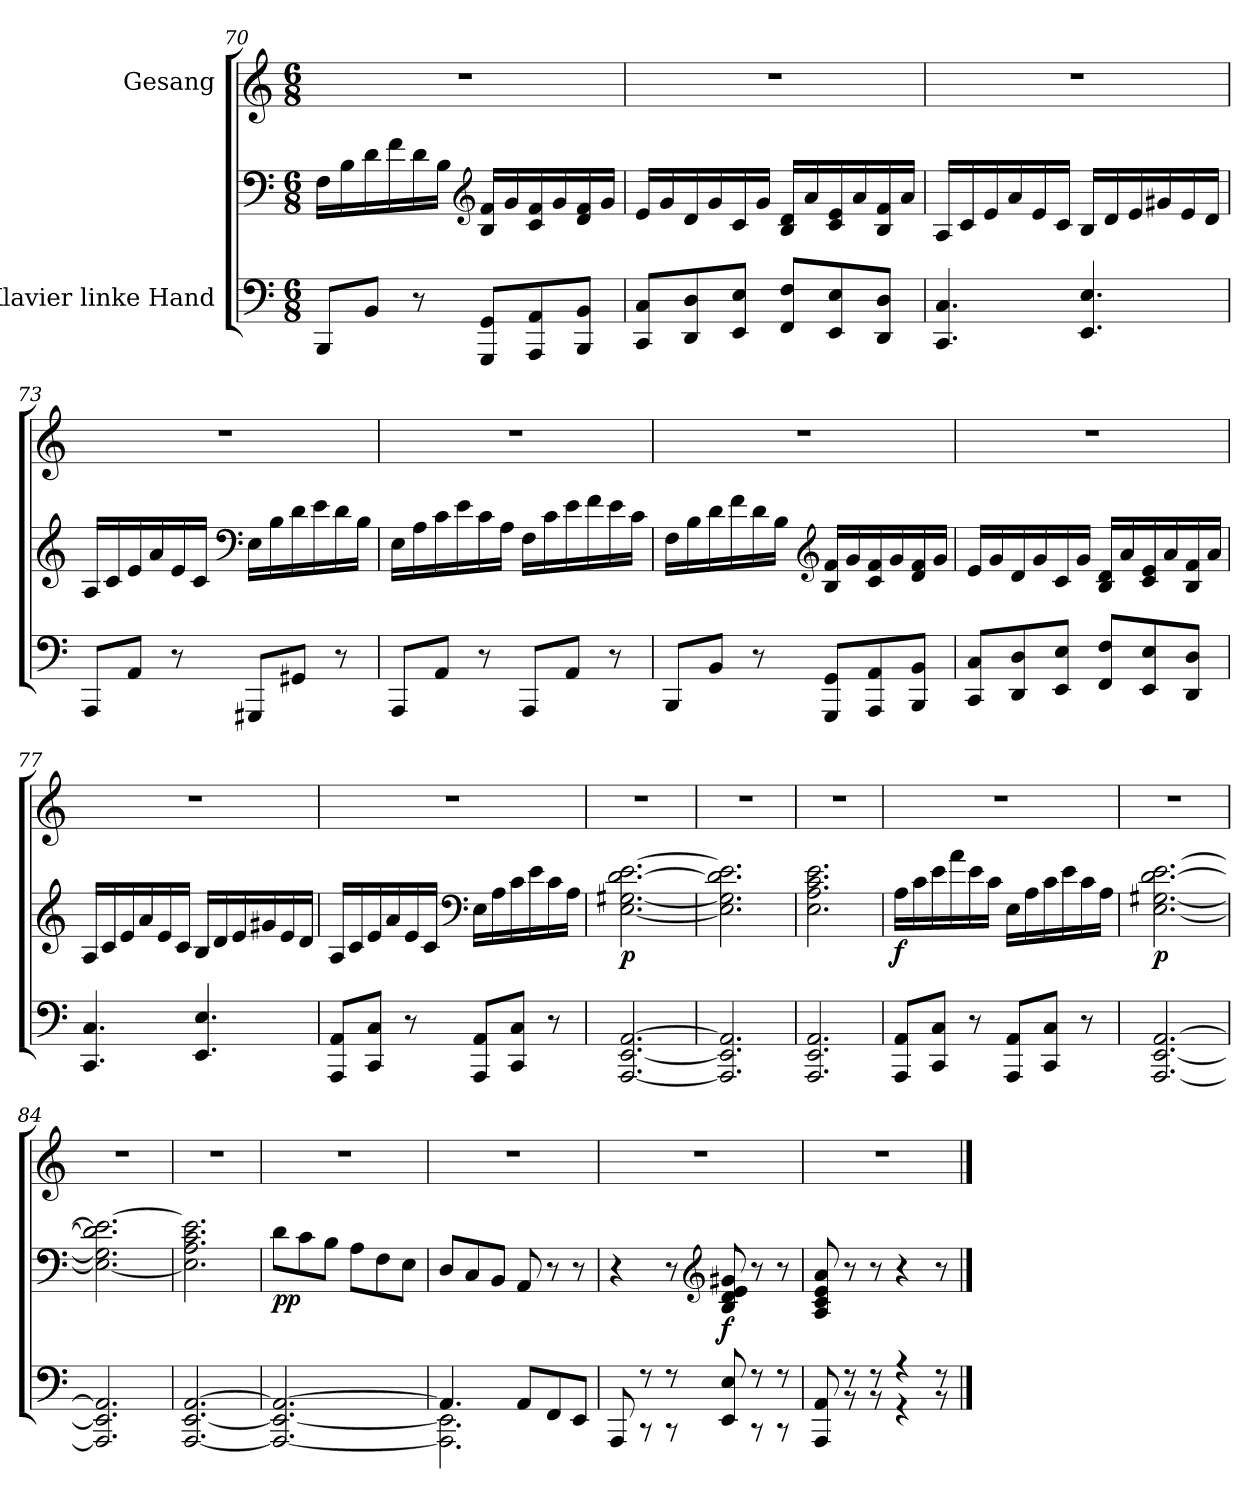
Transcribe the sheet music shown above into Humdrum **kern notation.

**kern	**kern	**dynam	**kern
*part2	*part2	*part2	*part1
*staff3	*staff2	*staff2/3	*staff1
*I"Klavier linke Hand	*	*	*I"Gesang
!!LO:LB:g=z
*clefF4	*clefF4	*	*clefG2
*k[]	*k[]	*	*k[]
*M6/8	*M6/8	*	*M6/8
=70	=70	=70	=70
8BBB/L	16F\LL	.	2.r
.	16B\	.	.
8BB/J	16d\	.	.
.	16f\	.	.
8r	16d\	.	.
.	16B\JJ	.	.
*	*clefG2	*	*
8GGG/ 8GG/L	16B/ 16f/LL	.	.
.	16g/	.	.
8AAA/ 8AA/	16c/ 16f/	.	.
.	16g/	.	.
8BBB/ 8BB/J	16d/ 16f/	.	.
.	16g/JJ	.	.
!!LO:PB:g=z
=71	=71	=71	=71
8CC/ 8C/L	16e/LL	.	2.r
.	16g/	.	.
8DD/ 8D/	16d/	.	.
.	16g/	.	.
8EE/ 8E/J	16c/	.	.
.	16g/JJ	.	.
8FF/ 8F/L	16B/ 16d/LL	.	.
.	16a/	.	.
8EE/ 8E/	16c/ 16e/	.	.
.	16a/	.	.
8DD/ 8D/J	16B/ 16f/	.	.
.	16a/JJ	.	.
=72	=72	=72	=72
4.CC/ 4.C/	16A/LL	.	2.r
.	16c/	.	.
.	16e/	.	.
.	16a/	.	.
.	16e/	.	.
.	16c/JJ	.	.
4.EE/ 4.E/	16B/LL	.	.
.	16d/	.	.
.	16e/	.	.
.	16g#X/	.	.
.	16e/	.	.
.	16d/JJ	.	.
!!LO:LB:g=z
=73	=73	=73	=73
8AAA/L	16A/LL	.	2.r
.	16c/	.	.
8AA/J	16e/	.	.
.	16a/	.	.
8r	16e/	.	.
.	16c/JJ	.	.
*	*clefF4	*	*
8GGG#X/L	16E\LL	.	.
.	16B\	.	.
8GG#X/J	16d\	.	.
.	16e\	.	.
8r	16d\	.	.
.	16B\JJ	.	.
=74	=74	=74	=74
8AAA/L	16E\LL	.	2.r
.	16A\	.	.
8AA/J	16c\	.	.
.	16e\	.	.
8r	16c\	.	.
.	16A\JJ	.	.
8AAA/L	16F\LL	.	.
.	16c\	.	.
8AA/J	16e\	.	.
.	16f\	.	.
8r	16e\	.	.
.	16c\JJ	.	.
!!LO:LB:g=z
=75	=75	=75	=75
8BBB/L	16F\LL	.	2.r
.	16B\	.	.
8BB/J	16d\	.	.
.	16f\	.	.
8r	16d\	.	.
.	16B\JJ	.	.
*	*clefG2	*	*
8GGG/ 8GG/L	16B/ 16f/LL	.	.
.	16g/	.	.
8AAA/ 8AA/	16c/ 16f/	.	.
.	16g/	.	.
8BBB/ 8BB/J	16d/ 16f/	.	.
.	16g/JJ	.	.
=76	=76	=76	=76
8CC/ 8C/L	16e/LL	.	2.r
.	16g/	.	.
8DD/ 8D/	16d/	.	.
.	16g/	.	.
8EE/ 8E/J	16c/	.	.
.	16g/JJ	.	.
8FF/ 8F/L	16B/ 16d/LL	.	.
.	16a/	.	.
8EE/ 8E/	16c/ 16e/	.	.
.	16a/	.	.
8DD/ 8D/J	16B/ 16f/	.	.
.	16a/JJ	.	.
!!LO:LB:g=z
=77	=77	=77	=77
4.CC/ 4.C/	16A/LL	.	2.r
.	16c/	.	.
.	16e/	.	.
.	16a/	.	.
.	16e/	.	.
.	16c/JJ	.	.
4.EE/ 4.E/	16B/LL	.	.
.	16d/	.	.
.	16e/	.	.
.	16g#X/	.	.
.	16e/	.	.
.	16d/JJ	.	.
!!LO:LB:g=z
=78	=78	=78	=78
8AAA/ 8AA/L	16A/LL	.	2.r
.	16c/	.	.
8CC/ 8C/J	16e/	.	.
.	16a/	.	.
8r	16e/	.	.
.	16c/JJ	.	.
*	*clefF4	*	*
8AAA/ 8AA/L	16E\LL	.	.
.	16A\	.	.
8CC/ 8C/J	16c\	.	.
.	16e\	.	.
8r	16c\	.	.
.	16A\JJ	.	.
=79	=79	=79	=79
!	!	!LO:DY:b	!
[2.AAA/ [2.EE/ [2.AA/	[2.E\ [2.G#X\ [2.d\ [2.e\	p	2.r
=80	=80	=80	=80
2.AAA/] 2.EE/] 2.AA/]	2.E\] 2.G#\] 2.d\] 2.e\]	.	2.r
=81	=81	=81	=81
2.AAA/ 2.EE/ 2.AA/	2.E\ 2.A\ 2.c\ 2.e\	.	2.r
!!LO:PB:g=z
=82	=82	=82	=82
!	!	!LO:DY:b	!
8AAA/ 8AA/L	16A\LL	f	2.r
.	16c\	.	.
8CC/ 8C/J	16e\	.	.
.	16a\	.	.
8r	16e\	.	.
.	16c\JJ	.	.
8AAA/ 8AA/L	16E\LL	.	.
.	16A\	.	.
8CC/ 8C/J	16c\	.	.
.	16e\	.	.
8r	16c\	.	.
.	16A\JJ	.	.
!!LO:LB:g=z
=83	=83	=83	=83
!	!	!LO:DY:b	!
[2.AAA/ [2.EE/ [2.AA/	[2.E\ [2.G#X\ [2.d\ [2.e\	p	2.r
=84	=84	=84	=84
2.AAA/] 2.EE/] 2.AA/]	2.E\_ 2.G#\] 2.d\] 2.e\_	.	2.r
=85	=85	=85	=85
[2.AAA/ [2.EE/ [2.AA/	2.E\] 2.A\ 2.c\ 2.e\]	.	2.r
=86	=86	=86	=86
!	!	!LO:DY:b	!
2.AAA/_ 2.EE/_ 2.AA/_	8d\L	pp	2.r
.	8c\	.	.
.	8B\J	.	.
.	8A\L	.	.
.	8F\	.	.
.	8E\J	.	.
=87	=87	=87	=87
*^	*	*	*
4.AA/]	2.AAA\] 2.EE\]	8D/L	.	2.r
.	.	8C/	.	.
.	.	8BB/J	.	.
8AA/L	.	8AA/	.	.
8FF/	.	8r	.	.
8EE/J	.	8r	.	.
=88	=88	=88	=88	=88
8AAA/	8ryy	4r	.	2.r
8r	8r	.	.	.
8r	8r	8r	.	.
*	*	*clefG2	*	*
!	!	!	!LO:DY:b	!
8EE/ 8E/	8ryy	8B/ 8d/ 8e/ 8g#X/	f	.
8r	8r	8r	.	.
8r	8r	8r	.	.
!!LO:LB:g=z
=89	=89	=89	=89	=89
8AAA/ 8AA/	8ryy	8A/ 8c/ 8e/ 8a/	.	2.r
8r	8r	8r	.	.
8r	8r	8r	.	.
4r	4r	4r	.	.
8r	8r	8r	.	.
*v	*v	*	*	*
==	==	==	==
*-	*-	*-	*-
